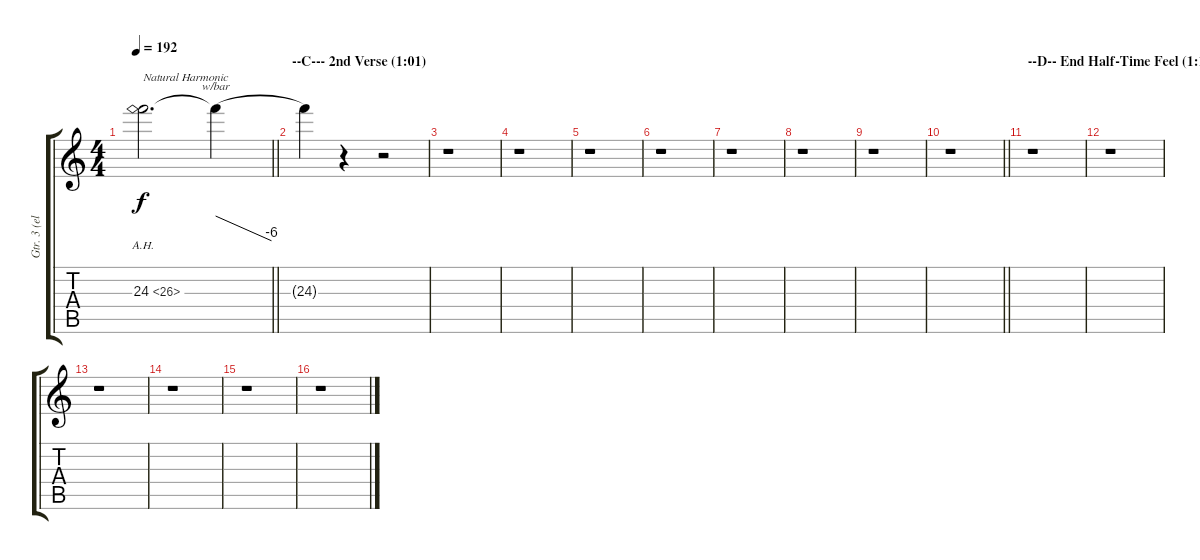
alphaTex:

\track ("Gtr. 3 (elec. w/dist.) [Solo]" "Gtr. 3 (el") {instrument distortionguitar}
\staff {score tabs}
\tuning (D4 A3 F3 C3 G2 C2) {hide}
\ts (4 4)
\tempo 192
\clef g2
\barLineRight lightlight
\ks c
24.3{ah 2}.2{d txt "Natural Harmonic" dy f volume 11} 24.3{t}.4{tbe (dive default 0 0 60 -24)} |
\section ("" "--C--- 2nd Verse (1:01)")
24.3{t}.4{volume 5} r.4 r.2 |
r.1 |
r.1 |
r.1 |
r.1 |
r.1 |
r.1 |
r.1 |
\barLineRight lightlight
r.1 |
\section ("" "--D-- End Half-Time Feel (1:12)")
r.1 |
r.1 |
r.1 |
r.1 |
r.1 |
r.1
